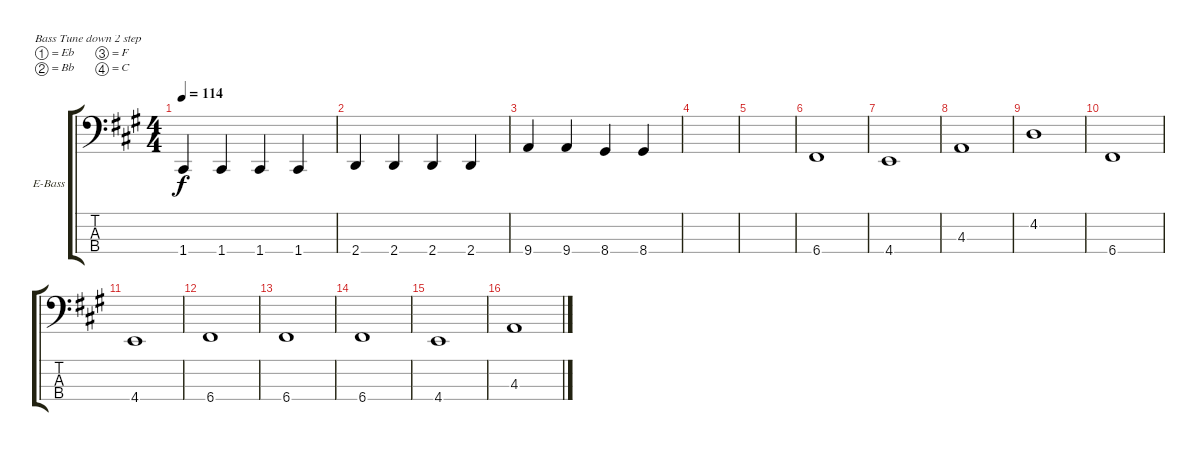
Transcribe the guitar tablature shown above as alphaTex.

\defaultSystemsLayout 4
\bracketExtendMode groupsimilarinstruments
\firstSystemTrackNameOrientation horizontal
\otherSystemsTrackNameOrientation horizontal
\track ("Electric Bass" "E-Bass") {instrument electricbassfinger}
\staff {score tabs}
\tuning (Eb2 Bb1 F1 C1)
\ts (4 4)
\tempo 114
\clef f4
\ks f#minor
1.4.4{dy f} 1.4.4 1.4.4 1.4.4 |
2.4.4 2.4.4 2.4.4 2.4.4 |
9.4.4 9.4.4 8.4.4 8.4.4 |
|
|
6.4.1 |
4.4.1 |
4.3.1 |
4.2.1 |
6.4.1 |
4.4.1 |
6.4.1 |
6.4.1 |
6.4.1 |
4.4.1 |
4.3.1
